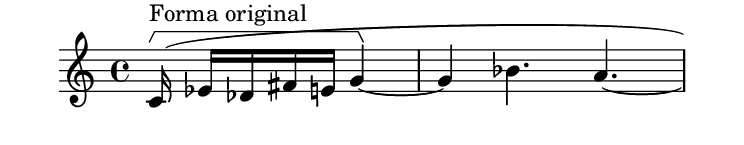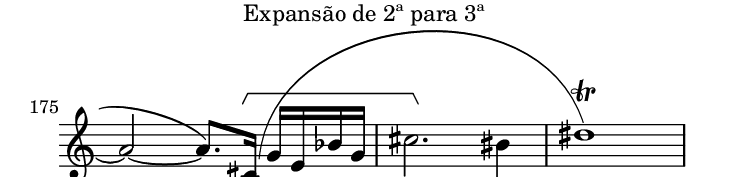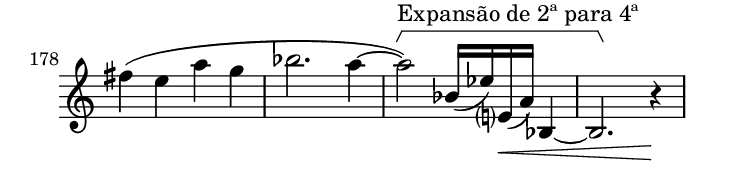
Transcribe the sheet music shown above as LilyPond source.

\version "2.10.33"

\include "../config/lib.ly"

\score {
  \new Staff {
      \time 4/4
      \relative c' {
        \set Score.currentBarNumber = #174
        \bar ""
        \partial 16*9
        \bracketUp
%         \override TextScript #'extra-offset = #'( -6 . 4 )
        c16^\startGroup^\markup{Forma original}( ees des fis e g4~\stopGroup
        g bes4. a4.~
        a2~ a8.) cis,16^\startGroup^\markup{Expansão de 2ª para 3ª}( g' e bes' g
        cis2.\stopGroup bis4
        dis1)\trill
        fis4( e a g
        %% expansão de #s(5 3 4 1 2 0)
        bes2. a4~
        a2)^\startGroup^\markup{Expansão de 2ª para 4ª} bes,16( ees) e,?\<( a) bes,4~
        bes2.\stopGroup r4\!
      }
    }
  \layout {
    \context {
      \Staff \consists "Horizontal_bracket_engraver"
    }
  }
}
\paper {
  paper-width = 12.6\cm
  paper-height = 3\cm
  line-width = 13.5\cm
  top-margin = -.1\cm
  left-margin = -1.2\cm
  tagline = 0
  print-page-number = #'nil
  indent = #0
}
